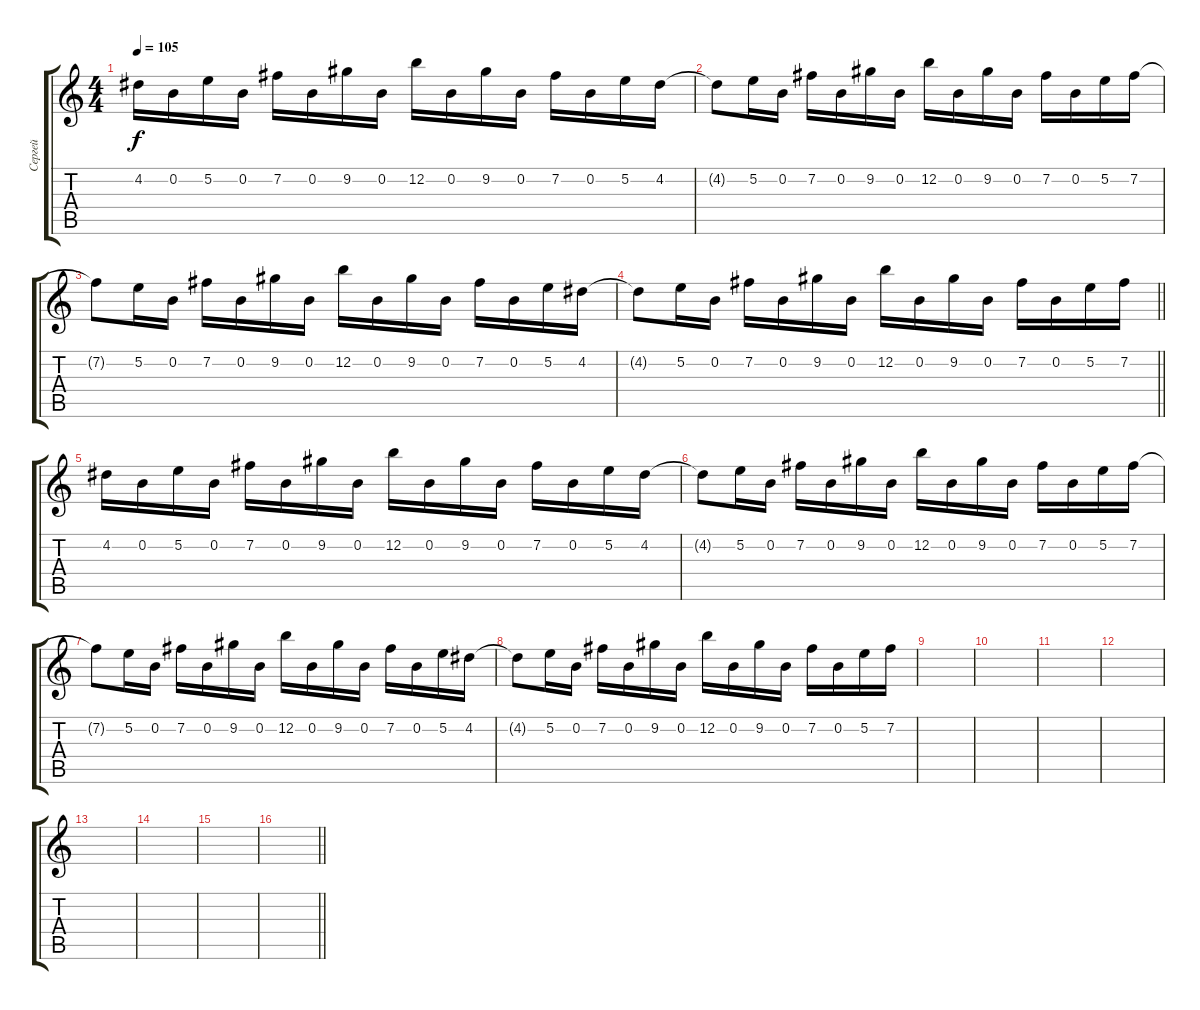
\track ("Сергей" "Сергей") {instrument overdrivenguitar}
\staff {score tabs}
\tuning (E4 B3 G3 D3 A2 E2) {hide}
\ts (4 4)
\tempo 105
\clef g2
\ks c
4.2.16{dy f} 0.2.16 5.2.16 0.2.16 7.2.16 0.2.16 9.2.16 0.2.16 12.2.16 0.2.16 9.2.16 0.2.16 7.2.16 0.2.16 5.2.16 4.2.16 |
4.2{t}.8 5.2.16 0.2.16 7.2.16 0.2.16 9.2.16 0.2.16 12.2.16 0.2.16 9.2.16 0.2.16 7.2.16 0.2.16 5.2.16 7.2.16 |
7.2{t}.8 5.2.16 0.2.16 7.2.16 0.2.16 9.2.16 0.2.16 12.2.16 0.2.16 9.2.16 0.2.16 7.2.16 0.2.16 5.2.16 4.2.16 |
\barLineRight lightlight
4.2{t}.8 5.2.16 0.2.16 7.2.16 0.2.16 9.2.16 0.2.16 12.2.16 0.2.16 9.2.16 0.2.16 7.2.16 0.2.16 5.2.16 7.2.16 |
4.2.16 0.2.16 5.2.16 0.2.16 7.2.16 0.2.16 9.2.16 0.2.16 12.2.16 0.2.16 9.2.16 0.2.16 7.2.16 0.2.16 5.2.16 4.2.16 |
4.2{t}.8 5.2.16 0.2.16 7.2.16 0.2.16 9.2.16 0.2.16 12.2.16 0.2.16 9.2.16 0.2.16 7.2.16 0.2.16 5.2.16 7.2.16 |
7.2{t}.8 5.2.16 0.2.16 7.2.16 0.2.16 9.2.16 0.2.16 12.2.16 0.2.16 9.2.16 0.2.16 7.2.16 0.2.16 5.2.16 4.2.16 |
4.2{t}.8 5.2.16 0.2.16 7.2.16 0.2.16 9.2.16 0.2.16 12.2.16 0.2.16 9.2.16 0.2.16 7.2.16 0.2.16 5.2.16 7.2.16 |
|
|
|
|
|
|
|
\barLineRight lightlight
